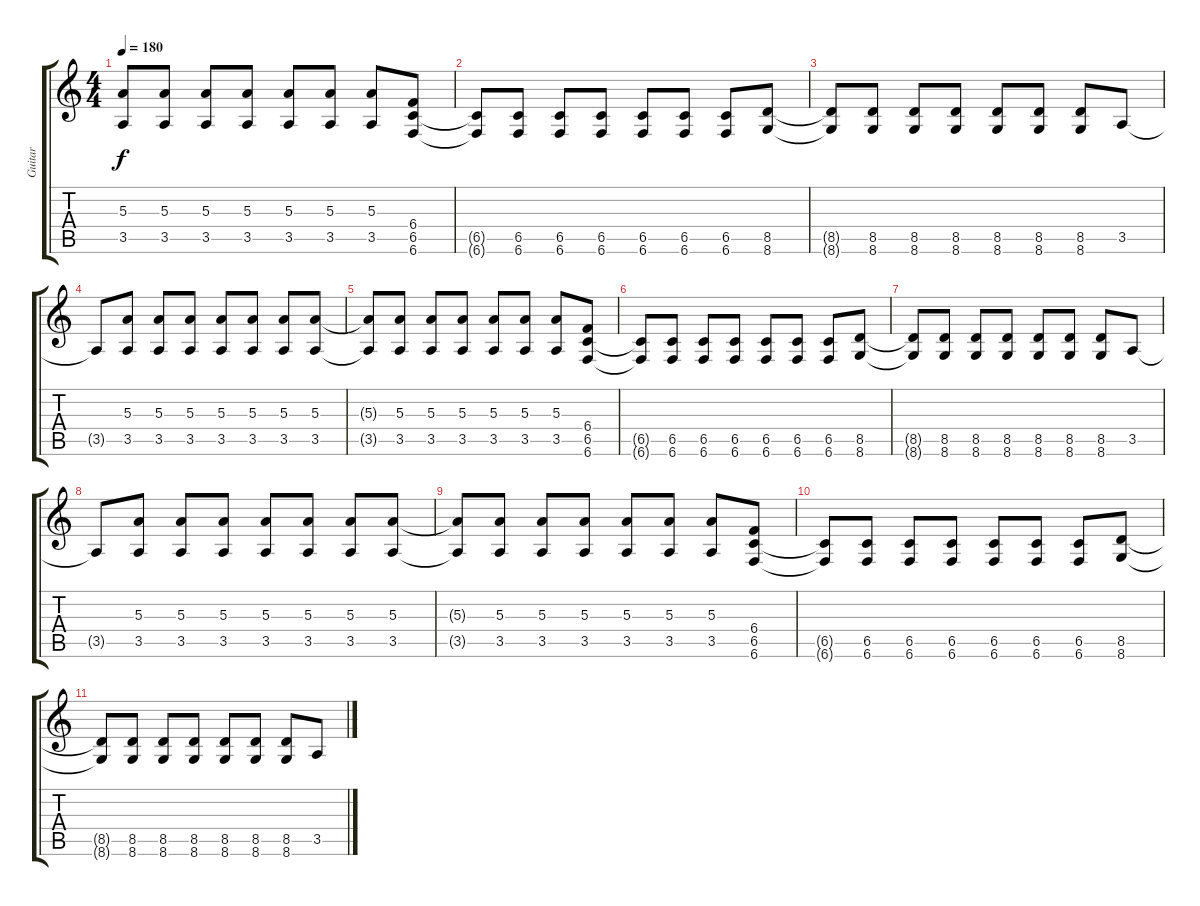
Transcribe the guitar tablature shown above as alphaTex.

\track ("Guitar" "Guitar") {instrument distortionguitar}
\staff {score tabs}
\tuning (Db4 Ab3 E3 B2 Gb2 B1) {hide}
\ts (4 4)
\tempo 180
\clef g2
\ks c
(5.3{t} 3.5{t}).8{dy f} (5.3 3.5).8 (5.3 3.5).8 (5.3 3.5).8 (5.3 3.5).8 (5.3 3.5).8 (5.3 3.5).8 (6.4 6.5 6.6).8 |
(6.5{t} 6.6{t}).8 (6.5 6.6).8 (6.5 6.6).8 (6.5 6.6).8 (6.5 6.6).8 (6.5 6.6).8 (6.5 6.6).8 (8.5 8.6).8 |
(8.5{t} 8.6{t}).8 (8.5 8.6).8 (8.5 8.6).8 (8.5 8.6).8 (8.5 8.6).8 (8.5 8.6).8 (8.5 8.6).8 3.5.8 |
3.5{t}.8 (5.3 3.5).8 (5.3 3.5).8 (5.3 3.5).8 (5.3 3.5).8 (5.3 3.5).8 (5.3 3.5).8 (5.3 3.5).8 |
(5.3{t} 3.5{t}).8 (5.3 3.5).8 (5.3 3.5).8 (5.3 3.5).8 (5.3 3.5).8 (5.3 3.5).8 (5.3 3.5).8 (6.4 6.5 6.6).8 |
(6.5{t} 6.6{t}).8 (6.5 6.6).8 (6.5 6.6).8 (6.5 6.6).8 (6.5 6.6).8 (6.5 6.6).8 (6.5 6.6).8 (8.5 8.6).8 |
(8.5{t} 8.6{t}).8 (8.5 8.6).8 (8.5 8.6).8 (8.5 8.6).8 (8.5 8.6).8 (8.5 8.6).8 (8.5 8.6).8 3.5.8 |
3.5{t}.8 (5.3 3.5).8 (5.3 3.5).8 (5.3 3.5).8 (5.3 3.5).8 (5.3 3.5).8 (5.3 3.5).8 (5.3 3.5).8 |
(5.3{t} 3.5{t}).8 (5.3 3.5).8 (5.3 3.5).8 (5.3 3.5).8 (5.3 3.5).8 (5.3 3.5).8 (5.3 3.5).8 (6.4 6.5 6.6).8 |
(6.5{t} 6.6{t}).8 (6.5 6.6).8 (6.5 6.6).8 (6.5 6.6).8 (6.5 6.6).8 (6.5 6.6).8 (6.5 6.6).8 (8.5 8.6).8 |
(8.5{t} 8.6{t}).8 (8.5 8.6).8 (8.5 8.6).8 (8.5 8.6).8 (8.5 8.6).8 (8.5 8.6).8 (8.5 8.6).8 3.5.8
